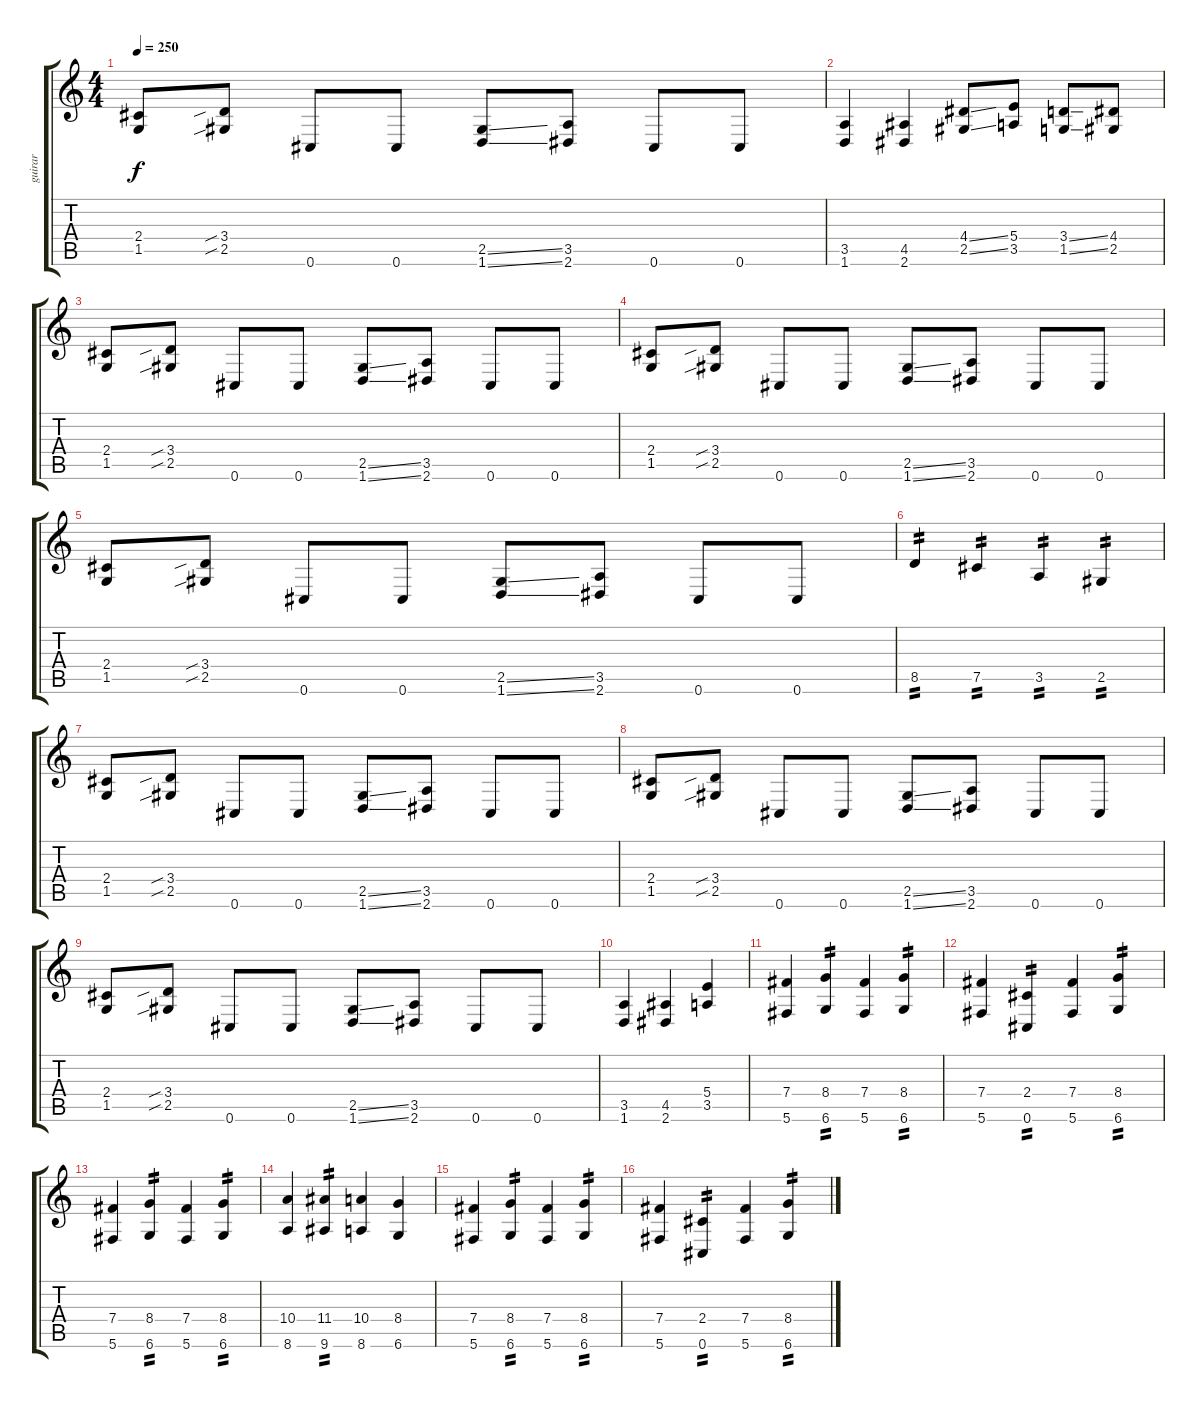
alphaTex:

\track ("guirar" "guirar") {instrument distortionguitar}
\staff {score tabs}
\tuning (Db4 Ab3 E3 B2 Gb2 Db2) {hide}
\ts (4 4)
\tempo 250
\clef g2
\ks c
(2.4 1.5).8{dy f} (3.4{sib} 2.5{sib}).8 0.6.8 0.6.8 (2.5{ss} 1.6{ss}).8 (3.5 2.6).8 0.6.8 0.6.8 |
(3.5 1.6).4 (4.5 2.6).4 (4.4{ss} 2.5{ss}).8 (5.4 3.5).8 (3.4{ss} 1.5{ss}).8 (4.4 2.5).8 |
(2.4 1.5).8 (3.4{sib} 2.5{sib}).8 0.6.8 0.6.8 (2.5{ss} 1.6{ss}).8 (3.5 2.6).8 0.6.8 0.6.8 |
(2.4 1.5).8 (3.4{sib} 2.5{sib}).8 0.6.8 0.6.8 (2.5{ss} 1.6{ss}).8 (3.5 2.6).8 0.6.8 0.6.8 |
(2.4 1.5).8 (3.4{sib} 2.5{sib}).8 0.6.8 0.6.8 (2.5{ss} 1.6{ss}).8 (3.5 2.6).8 0.6.8 0.6.8 |
8.5.4{tp 2} 7.5.4{tp 2} 3.5.4{tp 2} 2.5.4{tp 2} |
(2.4 1.5).8 (3.4{sib} 2.5{sib}).8 0.6.8 0.6.8 (2.5{ss} 1.6{ss}).8 (3.5 2.6).8 0.6.8 0.6.8 |
(2.4 1.5).8 (3.4{sib} 2.5{sib}).8 0.6.8 0.6.8 (2.5{ss} 1.6{ss}).8 (3.5 2.6).8 0.6.8 0.6.8 |
(2.4 1.5).8 (3.4{sib} 2.5{sib}).8 0.6.8 0.6.8 (2.5{ss} 1.6{ss}).8 (3.5 2.6).8 0.6.8 0.6.8 |
(3.5 1.6).4 (4.5 2.6).4 (5.4 3.5).4 |
(7.4 5.6).4 (8.4 6.6).4{tp 2} (7.4 5.6).4 (8.4 6.6).4{tp 2} |
(7.4 5.6).4 (2.4 0.6).4{tp 2} (7.4 5.6).4 (8.4 6.6).4{tp 2} |
(7.4 5.6).4 (8.4 6.6).4{tp 2} (7.4 5.6).4 (8.4 6.6).4{tp 2} |
(10.4 8.6).4 (11.4 9.6).4{tp 2} (10.4 8.6).4 (8.4 6.6).4 |
(7.4 5.6).4 (8.4 6.6).4{tp 2} (7.4 5.6).4 (8.4 6.6).4{tp 2} |
(7.4 5.6).4 (2.4 0.6).4{tp 2} (7.4 5.6).4 (8.4 6.6).4{tp 2}
